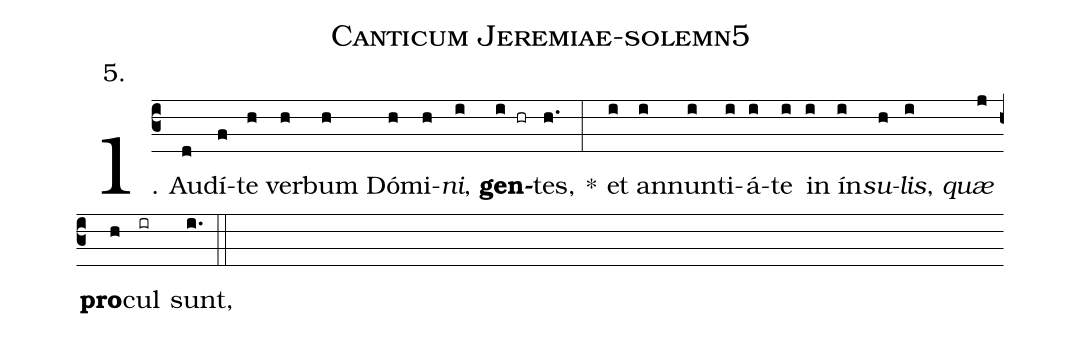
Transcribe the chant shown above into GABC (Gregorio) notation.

name: Canticum Jeremiae-solemn5;
annotation: 5.;
%%
(c3)1. Au(d)dí(f)te(h) ver(h)bum(h) Dó(h)mi(h)<i>ni</i>,(i) <b>gen</b>(i hr)tes,(h.) *(:) et(i) an(i)nun(i)ti(i)á(i)te(i) in(i) ín(i)<i>su</i>(h)<i>lis</i>,(i) <i>quæ</i>(j) <b>pro</b>(h)cul(ir) sunt,(i.) (::)
